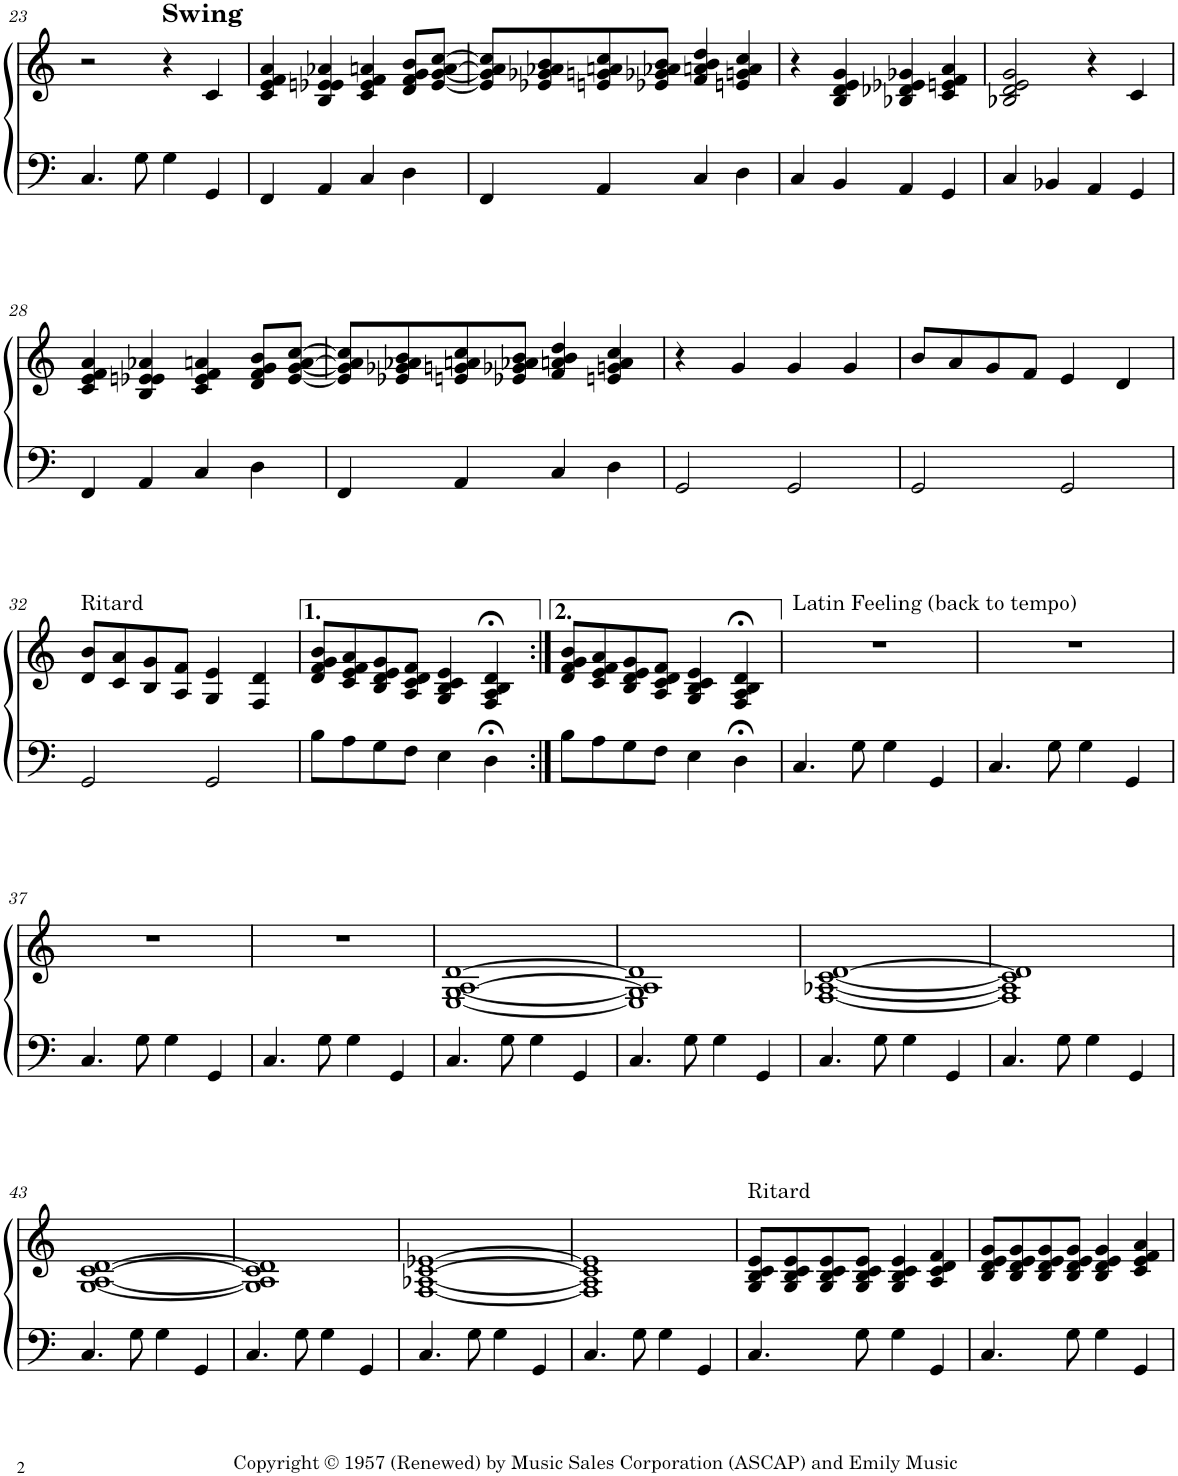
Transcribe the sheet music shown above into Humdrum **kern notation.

**kern	**kern
*part1	*part1
*staff2	*staff1
*I"Piano	*
*I'Pno.	*
!!LO:PB:g=z
*clefF4	*clefG2
*k[]	*k[]
*M4/4	*M4/4
=23	=23
4.CC/	2r
8GG\	.
!	!LO:TX:a:B:t=Swing
4GG\	4r
4GGG/	4c/
=24	=24
4FFF/	4c/ 4e/ 4f/ 4a/
4AAA/	4B/ 4e-X/ 4en/ 4a-X/
4CC/	4c/ 4e/ 4f/ 4an/
4DD\	8d/ 8f/ 8g/ 8b/L
.	[8e/ [8g/ [8a/ [8cc/J
=25	=25
4FFF/	8e/] 8g/] 8a/] 8cc/]L
.	8e-X/ 8g-X/ 8a-X/ 8b/
4AAA/	8en/ 8gn/ 8an/ 8cc/
.	8e-X/ 8g-X/ 8a-X/ 8b/J
4CC/	4f/ 4an/ 4b/ 4dd/
4DD\	4en/ 4gn/ 4a/ 4cc/
=26	=26
4CC/	4r
4BBB/	4B/ 4d/ 4e/ 4g/
4AAA/	4B-X/ 4d-X/ 4e-X/ 4g-X/
4GGG/	4c/ 4en/ 4f/ 4a/
=27	=27
4CC/	2B-X/ 2d/ 2e/ 2g/
4BBB-X/	.
4AAA/	4r
4GGG/	4c/
!!LO:LB:g=z
=28	=28
4FFF/	4c/ 4e/ 4f/ 4a/
4AAA/	4B/ 4e-X/ 4en/ 4a-X/
4CC/	4c/ 4e/ 4f/ 4an/
4DD\	8d/ 8f/ 8g/ 8b/L
.	[8e/ [8g/ [8a/ [8cc/J
=29	=29
4FFF/	8e/] 8g/] 8a/] 8cc/]L
.	8e-X/ 8g-X/ 8a-X/ 8b/
4AAA/	8en/ 8gn/ 8an/ 8cc/
.	8e-X/ 8g-X/ 8a-X/ 8b/J
4CC/	4f/ 4an/ 4b/ 4dd/
4DD\	4en/ 4gn/ 4a/ 4cc/
=30	=30
2GGG/	4r
.	4g/
2GGG/	4g/
.	4g/
=31	=31
2GGG/	8b/L
.	8a/
.	8g/
.	8f/J
2GGG/	4e/
.	4d/
!!LO:LB:g=z
=32	=32
!	!LO:TX:a:t=Ritard
2GGG/	8d/ 8b/L
.	8c/ 8a/
.	8B/ 8g/
.	8A/ 8f/J
2GGG/	4G/ 4e/
.	4F/ 4d/
=33	=33
8BB\L	8d/ 8f/ 8g/ 8b/L
8AA\	8c/ 8e/ 8f/ 8a/
8GG\	8B/ 8d/ 8e/ 8g/
8FF\J	8A/ 8c/ 8d/ 8f/J
4EE\	4G/ 4B/ 4c/ 4e/
4DD;<\	4F/;< 4A/;< 4B/;< 4d/;<
=34:|!	=34:|!
8BB\L	8d/ 8f/ 8g/ 8b/L
8AA\	8c/ 8e/ 8f/ 8a/
8GG\	8B/ 8d/ 8e/ 8g/
8FF\J	8A/ 8c/ 8d/ 8f/J
4EE\	4G/ 4B/ 4c/ 4e/
4DD;<\	4F/;< 4A/;< 4B/;< 4d/;<
=35	=35
!	!LO:TX:a:t=Latin Feeling (back to tempo)
4.CC/	1r
8GG\	.
4GG\	.
4GGG/	.
=36	=36
4.CC/	1r
8GG\	.
4GG\	.
4GGG/	.
!!LO:LB:g=z
=37	=37
4.CC/	1r
8GG\	.
4GG\	.
4GGG/	.
=38	=38
4.CC/	1r
8GG\	.
4GG\	.
4GGG/	.
=39	=39
4.CC/	[1E [1G [1A [1d
8GG\	.
4GG\	.
4GGG/	.
=40	=40
4.CC/	1E] 1G] 1A] 1d]
8GG\	.
4GG\	.
4GGG/	.
=41	=41
4.CC/	[1F [1A-X [1c [1d
8GG\	.
4GG\	.
4GGG/	.
=42	=42
4.CC/	1F] 1A-] 1c] 1d]
8GG\	.
4GG\	.
4GGG/	.
!!LO:LB:g=z
=43	=43
4.CC/	[1G [1A [1c [1d
8GG\	.
4GG\	.
4GGG/	.
=44	=44
4.CC/	1G] 1A] 1c] 1d]
8GG\	.
4GG\	.
4GGG/	.
=45	=45
4.CC/	[1F [1A-X [1c [1e-X
8GG\	.
4GG\	.
4GGG/	.
=46	=46
4.CC/	1F] 1A-] 1c] 1e-]
8GG\	.
4GG\	.
4GGG/	.
=47	=47
!	!LO:TX:a:t=Ritard
4.CC/	8G/ 8B/ 8c/ 8e/L
.	8G/ 8B/ 8c/ 8e/
.	8G/ 8B/ 8c/ 8e/
8GG\	8G/ 8B/ 8c/ 8e/J
4GG\	4G/ 4B/ 4c/ 4e/
4GGG/	4A/ 4c/ 4d/ 4f/
=48	=48
4.CC/	8B/ 8d/ 8e/ 8g/L
.	8B/ 8d/ 8e/ 8g/
.	8B/ 8d/ 8e/ 8g/
8GG\	8B/ 8d/ 8e/ 8g/J
4GG\	4B/ 4d/ 4e/ 4g/
4GGG/	4c/ 4e/ 4f/ 4a/
=	=
*-	*-
